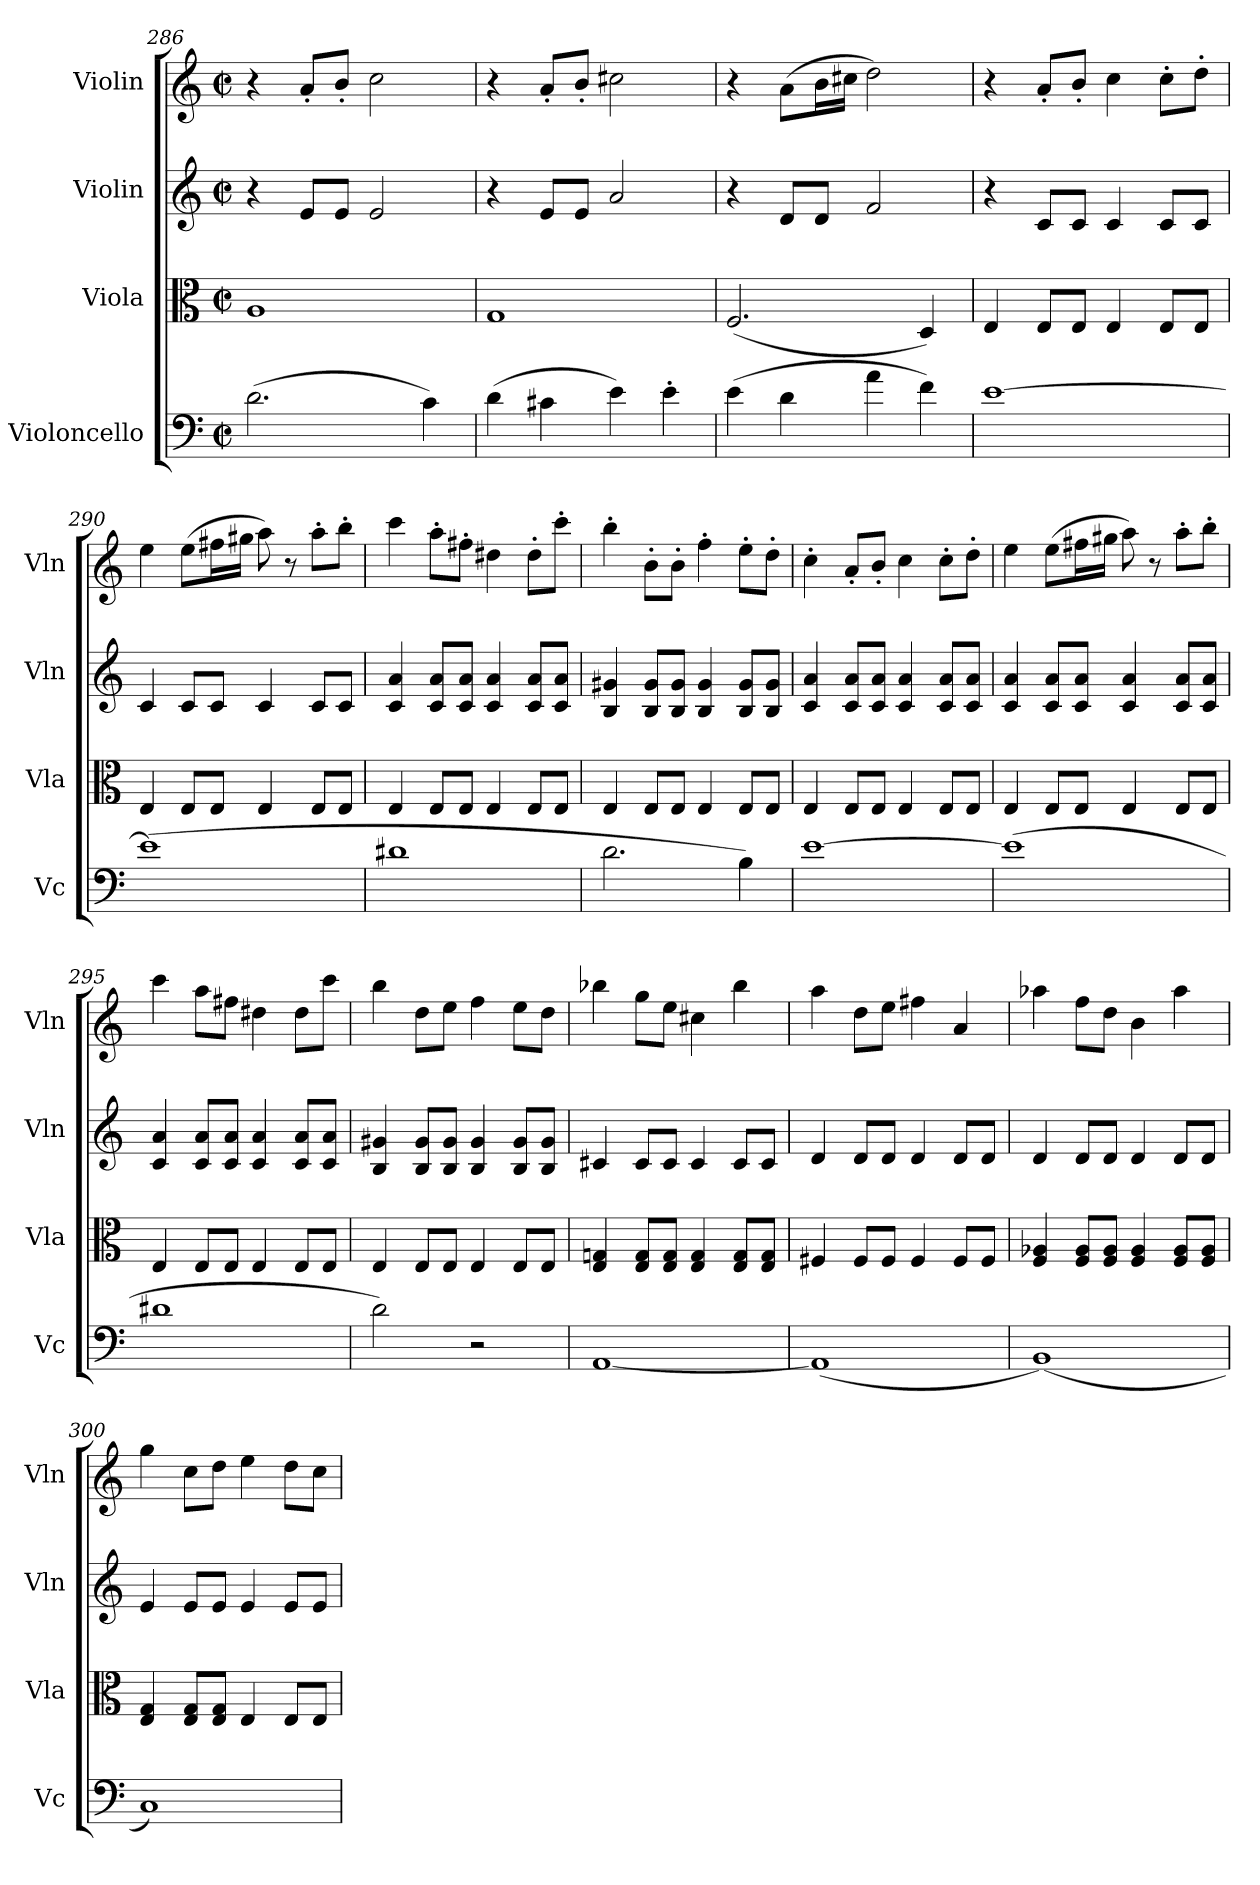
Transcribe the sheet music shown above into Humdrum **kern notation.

**kern	**kern	**kern	**kern
*part4	*part3	*part2	*part1
*staff4	*staff3	*staff2	*staff1
*I"Violoncello	*I"Viola	*I"Violin	*I"Violin
*I'Vc	*I'Vla	*I'Vln	*I'Vln
*clefF4	*clefC3	*clefG2	*clefG2
*k[]	*k[]	*k[]	*k[]
*M2/2	*M2/2	*M2/2	*M2/2
*met(c|)	*met(c|)	*met(c|)	*met(c|)
=286	=286	=286	=286
(2.d\	1A	4r	4r
.	.	8e/L	8a'/L
.	.	8e/J	8b'/J
.	.	2e/	2cc\
4c\)	.	.	.
=287	=287	=287	=287
(4d\	1G	4r	4r
4c#X\	.	8e/L	8a'/L
.	.	8e/J	8b'/J
4e\)	.	2a/	2cc#X\
4e'\	.	.	.
=288	=288	=288	=288
(4e\	(>2.F/	4r	4r
4d\	.	8d/L	(8a\L
.	.	8d/J	16b\L
.	.	.	16cc#X\JJ
4a\	.	2f/	2dd\)
4f\)	4D/)	.	.
=289	=289	=289	=289
[1e	4E/	4r	4r
.	8E/L	8c/L	8a'/L
.	8E/J	8c/J	8b'/J
.	4E/	4c/	4cc\
.	8E/L	8c/L	8cc'\L
.	8E/J	8c/J	8dd'\J
=290	=290	=290	=290
(1e]	4E/	4c/	4ee\
.	8E/L	8c/L	(8ee\L
.	8E/J	8c/J	16ff#X\L
.	.	.	16gg#X\JJ
.	4E/	4c/	8aa\)
.	.	.	8r
.	8E/L	8c/L	8aa'\L
.	8E/J	8c/J	8bb'\J
=291	=291	=291	=291
1d#X	4E/	4c/ 4a/	4ccc\
.	8E/L	8c/ 8a/L	8aa'\L
.	8E/J	8c/ 8a/J	8ff#X'\J
.	4E/	4c/ 4a/	4dd#X\
.	8E/L	8c/ 8a/L	8dd#'\L
.	8E/J	8c/ 8a/J	8ccc'\J
=292	=292	=292	=292
2.d\	4E/	4B/ 4g#X/	4bb'\
.	8E/L	8B/ 8g#/L	8b'\L
.	8E/J	8B/ 8g#/J	8b'\J
.	4E/	4B/ 4g#/	4ff'\
4B\)	8E/L	8B/ 8g#/L	8ee'\L
.	8E/J	8B/ 8g#/J	8dd'\J
=293	=293	=293	=293
[1e	4E/	4c/ 4a/	4cc'\
.	8E/L	8c/ 8a/L	8a'/L
.	8E/J	8c/ 8a/J	8b'/J
.	4E/	4c/ 4a/	4cc\
.	8E/L	8c/ 8a/L	8cc'\L
.	8E/J	8c/ 8a/J	8dd'\J
=294	=294	=294	=294
(1e]	4E/	4c/ 4a/	4ee\
.	8E/L	8c/ 8a/L	(8ee\L
.	8E/J	8c/ 8a/J	16ff#X\L
.	.	.	16gg#X\JJ
.	4E/	4c/ 4a/	8aa\)
.	.	.	8r
.	8E/L	8c/ 8a/L	8aa'\L
.	8E/J	8c/ 8a/J	8bb'\J
=295	=295	=295	=295
1d#X	4E/	4c/ 4a/	4ccc\
.	8E/L	8c/ 8a/L	8aa\L
.	8E/J	8c/ 8a/J	8ff#X\J
.	4E/	4c/ 4a/	4dd#X\
.	8E/L	8c/ 8a/L	8dd#\L
.	8E/J	8c/ 8a/J	8ccc\J
=296	=296	=296	=296
2d\)	4E/	4B/ 4g#X/	4bb\
.	8E/L	8B/ 8g#/L	8dd\L
.	8E/J	8B/ 8g#/J	8ee\J
2r	4E/	4B/ 4g#/	4ff\
.	8E/L	8B/ 8g#/L	8ee\L
.	8E/J	8B/ 8g#/J	8dd\J
=297	=297	=297	=297
[1AA	4E/ 4Gn/	4c#X/	4bb-X\
.	8E/ 8G/L	8c#/L	8gg\L
.	8E/ 8G/J	8c#/J	8ee\J
.	4E/ 4G/	4c#/	4cc#X\
.	8E/ 8G/L	8c#/L	4bb-\
.	8E/ 8G/J	8c#/J	.
=298	=298	=298	=298
(1AA]	4F#X/	4d/	4aa\
.	8F#/L	8d/L	8dd\L
.	8F#/J	8d/J	8ee\J
.	4F#/	4d/	4ff#X\
.	8F#/L	8d/L	4a/
.	8F#/J	8d/J	.
=299	=299	=299	=299
(1BB)	4F/ 4A-X/	4d/	4aa-X\
.	8F/ 8A-/L	8d/L	8ff\L
.	8F/ 8A-/J	8d/J	8dd\J
.	4F/ 4A-/	4d/	4b\
.	8F/ 8A-/L	8d/L	4aa-\
.	8F/ 8A-/J	8d/J	.
=300	=300	=300	=300
1C)	4E/ 4G/	4e/	4gg\
.	8E/ 8G/L	8e/L	8cc\L
.	8E/ 8G/J	8e/J	8dd\J
.	4E/	4e/	4ee\
.	8E/L	8e/L	8dd\L
.	8E/J	8e/J	8cc\J
=	=	=	=
*-	*-	*-	*-
